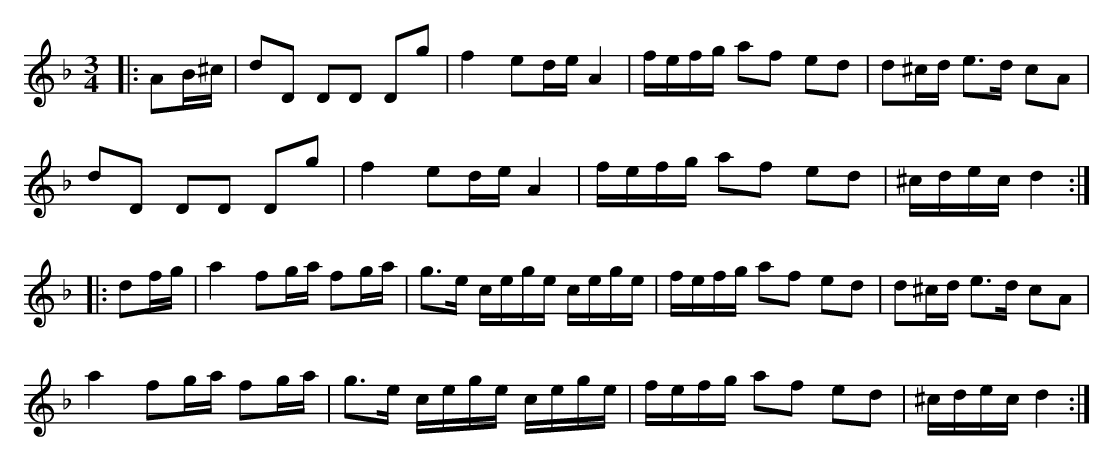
X:1
M:3/4
K:Dmin
|:AB/^c/|dD DD Dg|f2 ed/e/ A2|f/e/f/g/ af ed|d^c/d/ e>d cA|
dD DD Dg|f2 ed/e/ A2|f/e/f/g/ af ed|^c/d/e/c/ d2:|
|:df/g/|a2 fg/a/ fg/a/|g>e c/e/g/e/ c/e/g/e/|f/e/f/g/ af ed|d^c/d/ e>d cA|
a2 fg/a/ fg/a/|g>e c/e/g/e/ c/e/g/e/|f/e/f/g/ af ed|^c/d/e/c/ d2:|
